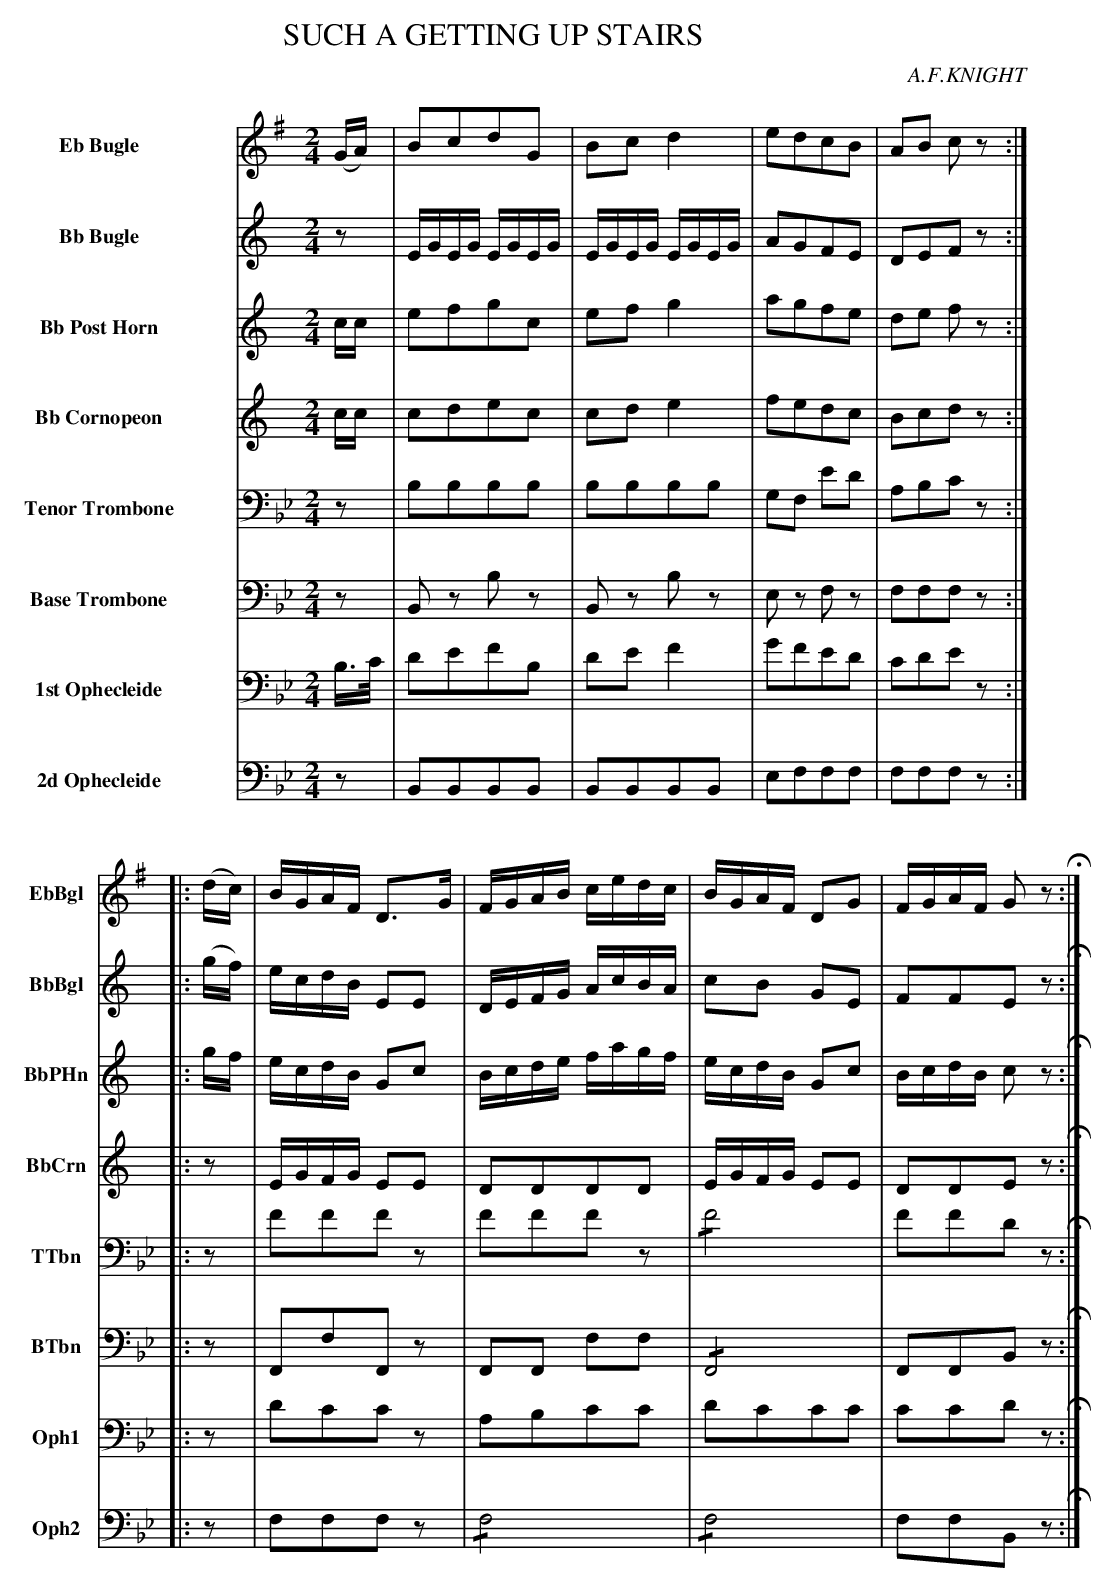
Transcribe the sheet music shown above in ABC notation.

X:1
T: SUCH A GETTING UP STAIRS
O: A.F.KNIGHT
M: 2/4
L: 1/16
K: Bb
V: 1 name="Eb Bugle" sname="EbBgl" staves=8
K: G
(GA) |\
B2c2d2G2 | B2c2 d4 | e2d2c2B2 | A2B2 c2z2 :: (dc) |\
BGAF D3G | FGAB cedc | BGAF D2G2 | FGAF G2z2 H:|
V: 2 name="Bb Bugle" sname="BbBgl"
K: C
z2 |\
EGEG EGEG | EGEG EGEG | A2G2F2E2 | D2E2F2z2 :: (gf) |\
ecdB E2E2 | DEFG AcBA | c2B2 G2E2 | F2F2E2z2 H:|
V: 3 name="Bb Post Horn" sname="BbPHn"
K: C
cc |\
e2f2g2c2 | e2f2 g4 | a2g2f2e2 | d2e2 f2z2 :: gf |\
ecdB G2c2 | Bcde fagf | ecdB G2c2 | BcdB c2z2 H:|
V: 4 name="Bb Cornopeon" sname="BbCrn"
K: C
cc |\
c2d2e2c2 | c2d2 e4 | f2e2d2c2 | B2c2d2z2 :: z2 |\
EGFG E2E2 | D2D2D2D2 | EGFG E2E2 | D2D2E2z2 H:|
V: 5 name="Tenor Trombone" sname="TTbn" clef=bass middle=D
K: Bb
z2 |\
B2B2B2B2 | B2B2B2B2 | G2F2 e2d2 | A2B2c2z2 :: z2 |\
f2f2f2z2 | f2f2f2z2 | !/!f8 | f2f2d2z2 H:|
V: 6 name="Base Trombone" sname="BTbn" clef=bass middle=d
K: Bb
z2 |\
B2z2 b2z2 | B2z2 b2z2 | e2z2 f2z2 | f2f2f2z2 :: z2 |\
F2f2F2z2 | F2F2 f2f2 | !/!F8 | F2F2B2z2 H:|
V: 7 name="1st Ophecleide" sname="Oph1" clef=bass middle=D
K: Bb
B>c |\
d2e2f2B2 | d2e2f4 | g2f2e2d2 |c2d2e2z2 :: z2 |\
d2c2c2z2 | A2B2c2c2 | d2c2c2c2 | c2c2d2z2 H:|
V: 8 name="2d Ophecleide" sname="Oph2" clef=bass middle=d
K: Bb
z2 |\
B2B2B2B2 | B2B2B2B2 | e2f2f2f2 | f2f2f2z2 :: z2 |\
f2f2f2z2 | !/!f8 | !/!f8 | f2f2B2z2 H:|
